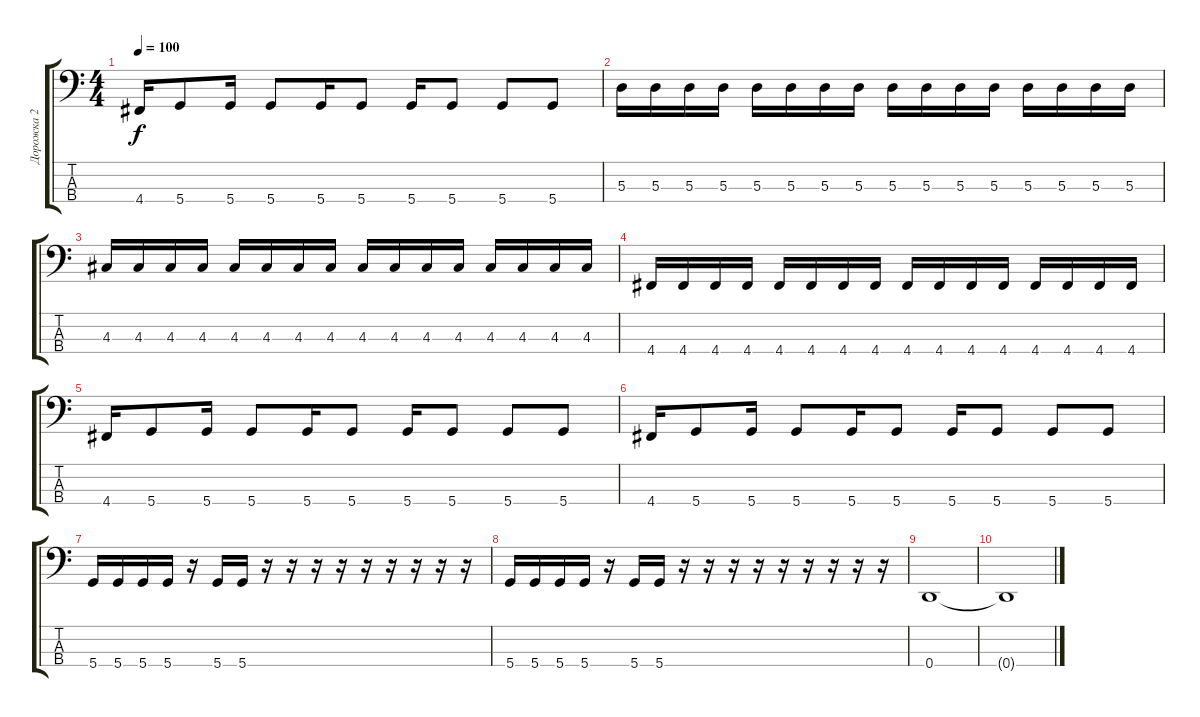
\track ("Дорожка 2" "Дорожка 2") {instrument electricbasspick}
\staff {score tabs}
\tuning (G2 D2 A1 D1) {hide}
\ts (4 4)
\tempo 100
\clef f4
\ks c
4.4.16{dy f} 5.4.8 5.4.16 5.4.8 5.4.16 5.4.8 5.4.16 5.4.8 5.4.8 5.4.8 |
5.3.16 5.3.16 5.3.16 5.3.16 5.3.16 5.3.16 5.3.16 5.3.16 5.3.16 5.3.16 5.3.16 5.3.16 5.3.16 5.3.16 5.3.16 5.3.16 |
4.3.16 4.3.16 4.3.16 4.3.16 4.3.16 4.3.16 4.3.16 4.3.16 4.3.16 4.3.16 4.3.16 4.3.16 4.3.16 4.3.16 4.3.16 4.3.16 |
4.4.16 4.4.16 4.4.16 4.4.16 4.4.16 4.4.16 4.4.16 4.4.16 4.4.16 4.4.16 4.4.16 4.4.16 4.4.16 4.4.16 4.4.16 4.4.16 |
4.4.16 5.4.8 5.4.16 5.4.8 5.4.16 5.4.8 5.4.16 5.4.8 5.4.8 5.4.8 |
4.4.16 5.4.8 5.4.16 5.4.8 5.4.16 5.4.8 5.4.16 5.4.8 5.4.8 5.4.8 |
5.4.16 5.4.16 5.4.16 5.4.16 r.16 5.4.16 5.4.16 r.16 r.16 r.16 r.16 r.16 r.16 r.16 r.16 r.16 |
5.4.16 5.4.16 5.4.16 5.4.16 r.16 5.4.16 5.4.16 r.16 r.16 r.16 r.16 r.16 r.16 r.16 r.16 r.16 |
0.4.1 |
0.4{t}.1
